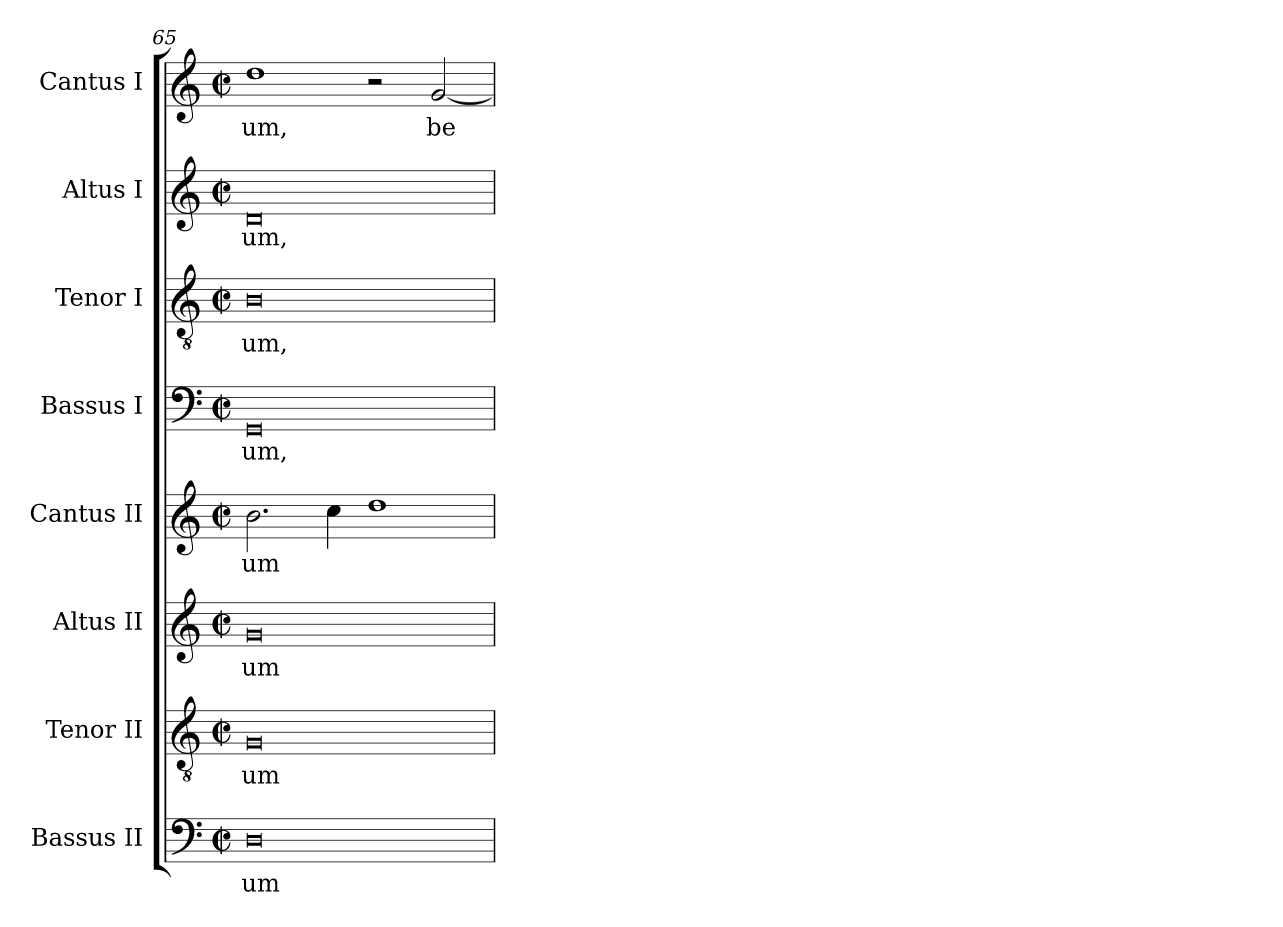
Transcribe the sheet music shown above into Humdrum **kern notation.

**kern	**text	**kern	**text	**kern	**text	**kern	**text	**kern	**text	**kern	**text	**kern	**text	**kern	**text
*part8	*part8	*part7	*part7	*part6	*part6	*part5	*part5	*part4	*part4	*part3	*part3	*part2	*part2	*part1	*part1
*staff8	*staff8	*staff7	*staff7	*staff6	*staff6	*staff5	*staff5	*staff4	*staff4	*staff3	*staff3	*staff2	*staff2	*staff1	*staff1
*I"Bassus II	*	*I"Tenor II	*	*I"Altus II	*	*I"Cantus II	*	*I"Bassus I	*	*I"Tenor I	*	*I"Altus I	*	*I"Cantus I	*
*clefF4	*	*clefGv2	*	*clefG2	*	*clefG2	*	*clefF4	*	*clefGv2	*	*clefG2	*	*clefG2	*
*M2/2	*	*M2/2	*	*M2/2	*	*M2/2	*	*M2/2	*	*M2/2	*	*M2/2	*	*M2/2	*
*met(c|)	*	*met(c|)	*	*met(c|)	*	*met(c|)	*	*met(c|)	*	*met(c|)	*	*met(c|)	*	*met(c|)	*
=65	=65	=65	=65	=65	=65	=65	=65	=65	=65	=65	=65	=65	=65	=65	=65
!	!LO:LY:b:cj	!	!LO:LY:b:cj	!	!LO:LY:b:cj	!	!LO:LY:b	!	!LO:LY:b:cj	!	!LO:LY:b:cj	!	!LO:LY:b:cj	!	!LO:LY:b:cj
0D	um	0G	um	0g	-um	2.b\	um	0GG	-um,	0B	-um,	0d	um,	1dd	-um,
.	.	.	.	.	.	4cc\	.	.	.	.	.	.	.	.	.
.	.	.	.	.	.	1dd	.	.	.	.	.	.	.	2r	.
!	!	!	!	!	!	!	!	!	!	!	!	!	!	!	!LO:LY:b:cj
.	.	.	.	.	.	.	.	.	.	.	.	.	.	[>2g/	be-
=	=	=	=	=	=	=	=	=	=	=	=	=	=	=	=
*-	*-	*-	*-	*-	*-	*-	*-	*-	*-	*-	*-	*-	*-	*-	*-
